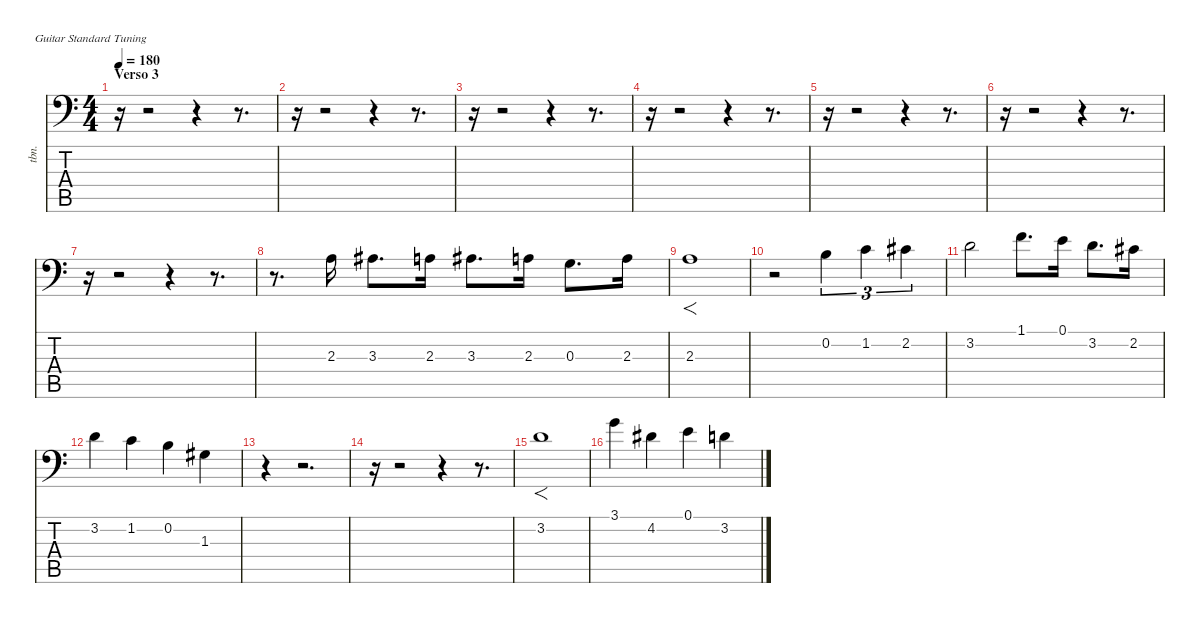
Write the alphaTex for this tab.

\defaultSystemsLayout 4
\hideDynamics
\bracketExtendMode nobrackets
\otherSystemsTrackNameOrientation horizontal
\track ("Trombón" "tbn.") {instrument trombone}
\staff {score tabs}
\tuning (E4 B3 G3 D3 A2 E2)
\ts (4 4)
\section ("" "Verso 3")
\tempo 180
\clef f4
\ks c
r.16{dy f} r.2 r.4 r.8{d} |
r.16 r.2 r.4 r.8{d} |
r.16 r.2 r.4 r.8{d} |
r.16 r.2 r.4 r.8{d} |
r.16 r.2 r.4 r.8{d} |
r.16 r.2 r.4 r.8{d} |
r.16 r.2 r.4 r.8{d} |
r.8{d} 2.3.16 3.3{acc #}.8{d} 2.3.16 3.3{acc #}.8{d} 2.3.16 0.3.8{d} 2.3.16 |
2.3.1{f} |
r.2 0.2.4{tu (3 2)} 1.2.4{tu (3 2)} 2.2{acc #}.4{tu (3 2)} |
3.2.2 1.1.8{d} 0.1.16 3.2.8{d} 2.2{acc #}.16 |
3.2.4 1.2.4 0.2.4 1.3{acc #}.4 |
r.4 r.2{d} |
r.16 r.2 r.4 r.8{d} |
3.2.1{f} |
3.1.4 4.2{acc #}.4 0.1.4 3.2.4
